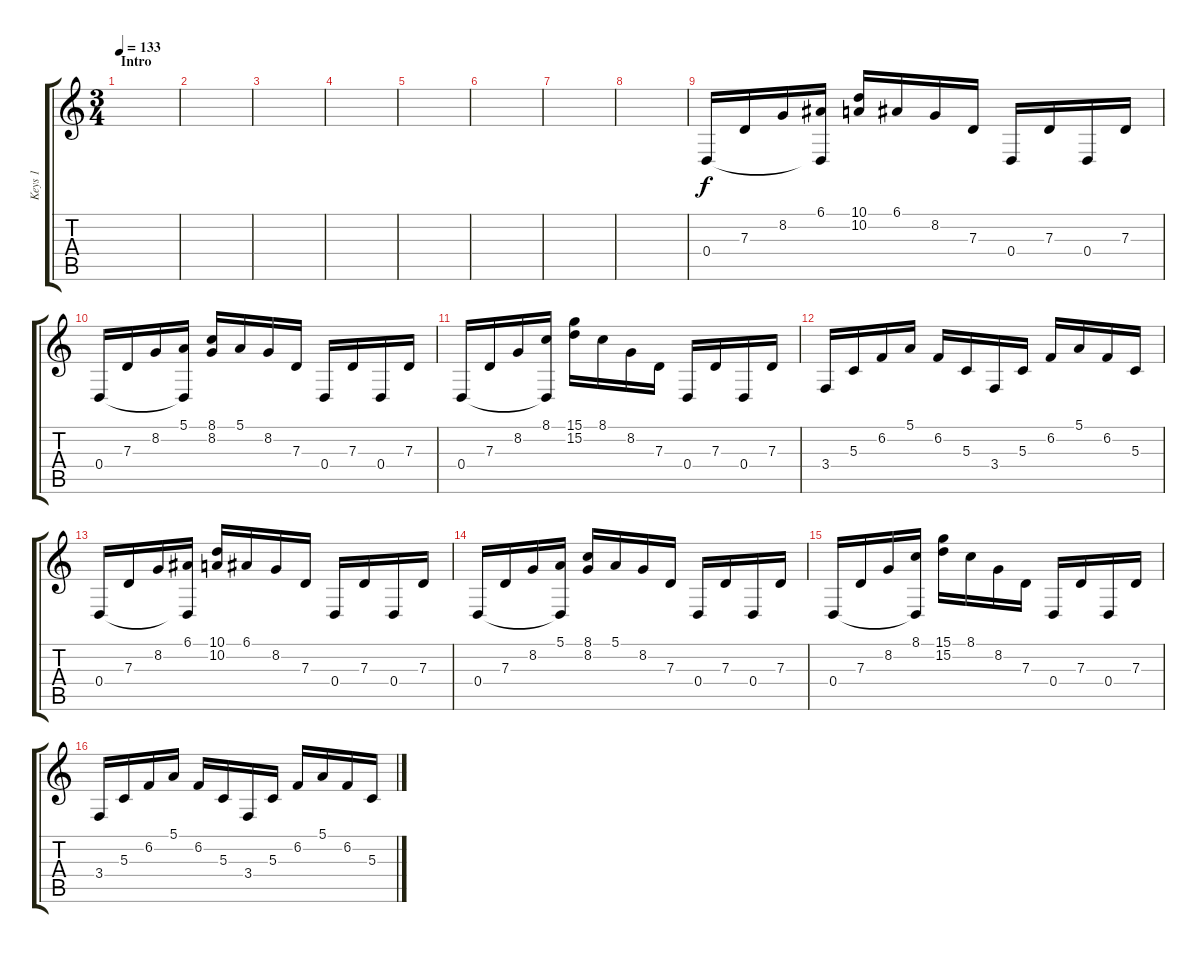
\track ("Keys 1" "Keys 1") {instrument harpsichord}
\staff {score tabs}
\tuning (E4 B3 G3 D3 A2 E2) {hide}
\ts (3 4)
\section ("" "Intro")
\tempo 133
\clef g2
\ks c
|
|
|
|
|
|
|
|
0.4.16 7.3.16 8.2.16 (6.1 0.4{t}).16 (10.1 10.2).16 6.1.16 8.2.16 7.3.16 0.4.16 7.3.16 0.4.16 7.3.16 |
0.4.16 7.3.16 8.2.16 (5.1 0.4{t}).16 (8.1 8.2).16 5.1.16 8.2.16 7.3.16 0.4.16 7.3.16 0.4.16 7.3.16 |
0.4.16 7.3.16 8.2.16 (8.1 0.4{t}).16 (15.1 15.2).16 8.1.16 8.2.16 7.3.16 0.4.16 7.3.16 0.4.16 7.3.16 |
3.4.16 5.3.16 6.2.16 5.1.16 6.2.16 5.3.16 3.4.16 5.3.16 6.2.16 5.1.16 6.2.16 5.3.16 |
0.4.16 7.3.16 8.2.16 (6.1 0.4{t}).16 (10.1 10.2).16 6.1.16 8.2.16 7.3.16 0.4.16 7.3.16 0.4.16 7.3.16 |
0.4.16 7.3.16 8.2.16 (5.1 0.4{t}).16 (8.1 8.2).16 5.1.16 8.2.16 7.3.16 0.4.16 7.3.16 0.4.16 7.3.16 |
0.4.16 7.3.16 8.2.16 (8.1 0.4{t}).16 (15.1 15.2).16 8.1.16 8.2.16 7.3.16 0.4.16 7.3.16 0.4.16 7.3.16 |
3.4.16 5.3.16 6.2.16 5.1.16 6.2.16 5.3.16 3.4.16 5.3.16 6.2.16 5.1.16 6.2.16 5.3.16
